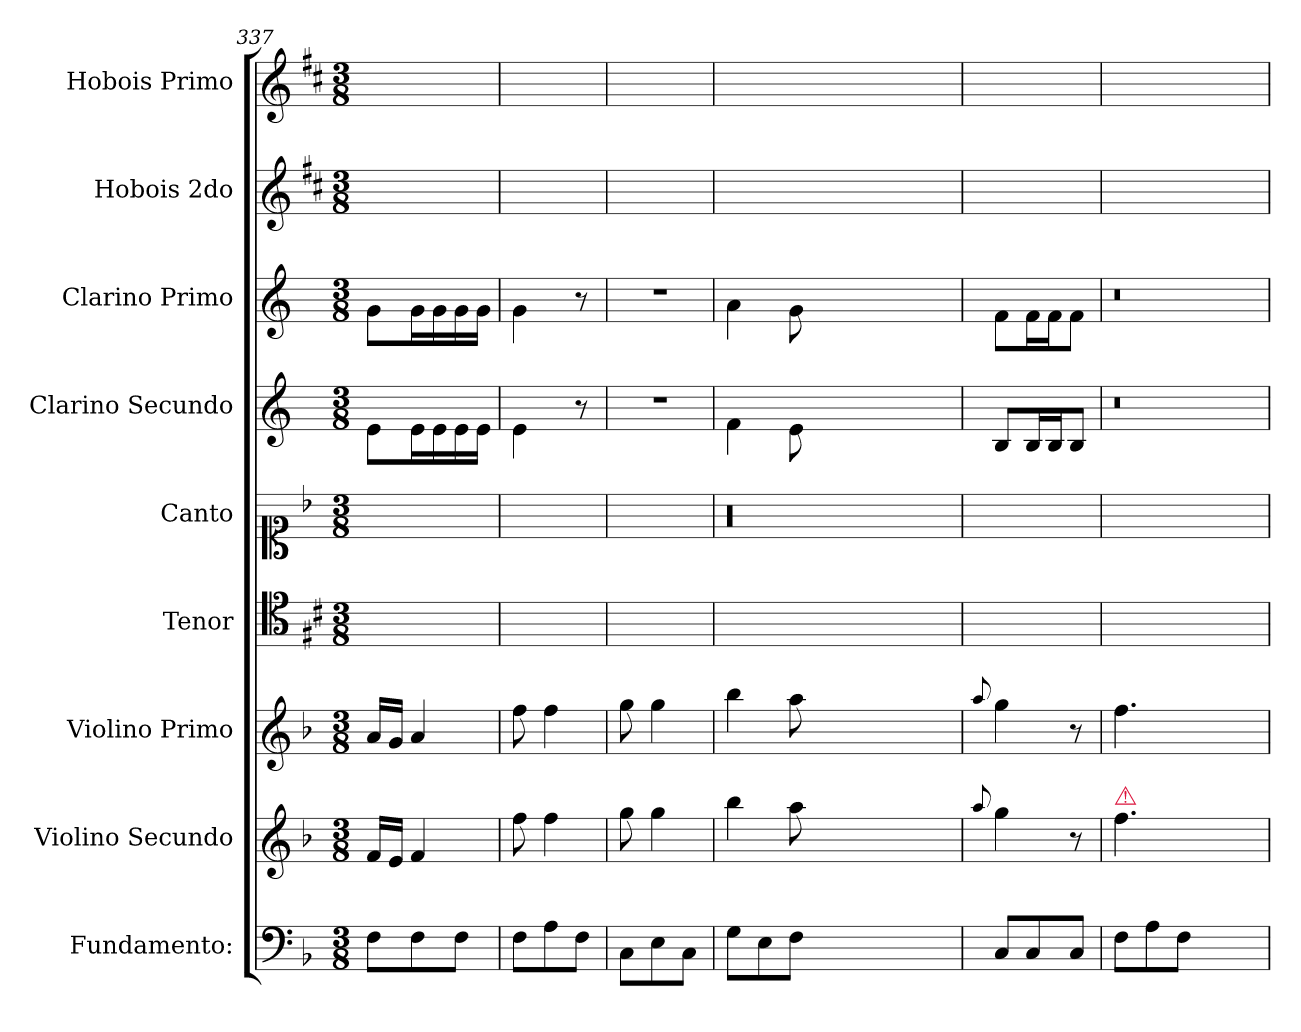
**kern	**kern	**kern	**kern	**kern	**kern	**kern	**kern	**kern
*part9	*part8	*part7	*part6	*part5	*part4	*part3	*part2	*part1
*staff9	*staff8	*staff7	*staff6	*staff5	*staff4	*staff3	*staff2	*staff1
*I"Fundamento:	*I"Violino Secundo	*I"Violino Primo	*I"Tenor	*I"Canto	*I"Clarino Secundo	*I"Clarino Primo	*I"Hobois 2do	*I"Hobois Primo
*	*I'vl 2	*I'vl 1	*I'T	*	*I'clno 2	*I'clno 1	*	*
*clefF4	*clefG2	*clefG2	*clefC4	*clefC1	*clefG2	*clefG2	*clefG2	*clefG2
*	*	*	*	*	*ITrd-1c-2	*ITrd-1c-2	*	*
*k[b-]	*k[b-]	*k[b-]	*k[f#c#]	*k[b-]	*k[f#c#]	*k[f#c#]	*k[f#c#]	*k[f#c#]
*M3/8	*M3/8	*M3/8	*M3/8	*M3/8	*M3/8	*M3/8	*M3/8	*M3/8
=337	=337	=337	=337	=337	=337	=337	=337	=337
8F\L	16f/LL	16a/LL	4.ryy	4.ryy	8f#\L	8a\L	4.ryy	4.ryy
.	16e/JJ	16g/JJ	.	.	.	.	.	.
8F\	4f/	4a/	.	.	16f#\L	16a\L	.	.
.	.	.	.	.	16f#\	16a\	.	.
8F\J	.	.	.	.	16f#\	16a\	.	.
.	.	.	.	.	16f#\JJ	16a\JJ	.	.
=338	=338	=338	=338	=338	=338	=338	=338	=338
8F\L	8ff\	8ff\	4.ryy	4.ryy	4f#\	4a\	4.ryy	4.ryy
8A\	4ff\	4ff\	.	.	.	.	.	.
8F\J	.	.	.	.	8r	8r	.	.
=339	=339	=339	=339	=339	=339	=339	=339	=339
8C\L	8gg\	8gg\	4.ryy	4.ryy	4.r	4.r	4.ryy	4.ryy
8E\	4gg\	4gg\	.	.	.	.	.	.
8C\J	.	.	.	.	.	.	.	.
=340	=340	=340	=340	=340	=340	=340	=340	=340
!	!	!	!	!LO:N:vis=00	!	!	!	!
8G\L	4bb-\	4bb-\	4.ryy	1.r	4g\	4b\	4.ryy	4.ryy
8E\	.	.	.	.	.	.	.	.
8F\J	8aa\	8aa\	.	.	8f#\	8a\	.	.
1ryy	1ryy	1ryy	1ryy	.	1ryy	1ryy	1ryy	1ryy
8ryy	8ryy	8ryy	8ryy	.	8ryy	8ryy	8ryy	8ryy
=341	=341	=341	=341	=341	=341	=341	=341	=341
.	8qqaa/	8qqaa/	.	.	.	.	.	.
8C/L	4gg\	4gg\	4.ryy	4.ryy	8c#/L	8g\L	4.ryy	4.ryy
8C/	.	.	.	.	16c#/L	16g\L	.	.
.	.	.	.	.	16c#/J	16g\J	.	.
8C/J	8r	8r	.	.	8c#/J	8g\J	.	.
=342	=342	=342	=342	=342	=342	=342	=342	=342
!	!LO:TX:a:color=crimson:t=⚠	!	!	!	!	!	!	!
!	!	!	!	!	!LO:N:vis=0	!LO:N:vis=0	!	!
8F\L	4.ff\	4.ff\	4.ryy	2.ryy	2.r	2.r	4.ryy	4.ryy
8A\	.	.	.	.	.	.	.	.
8F\J	.	.	.	.	.	.	.	.
4.ryy	4.ryy	4.ryy	4.ryy	.	.	.	4.ryy	4.ryy
=	=	=	=	=	=	=	=	=
*-	*-	*-	*-	*-	*-	*-	*-	*-
